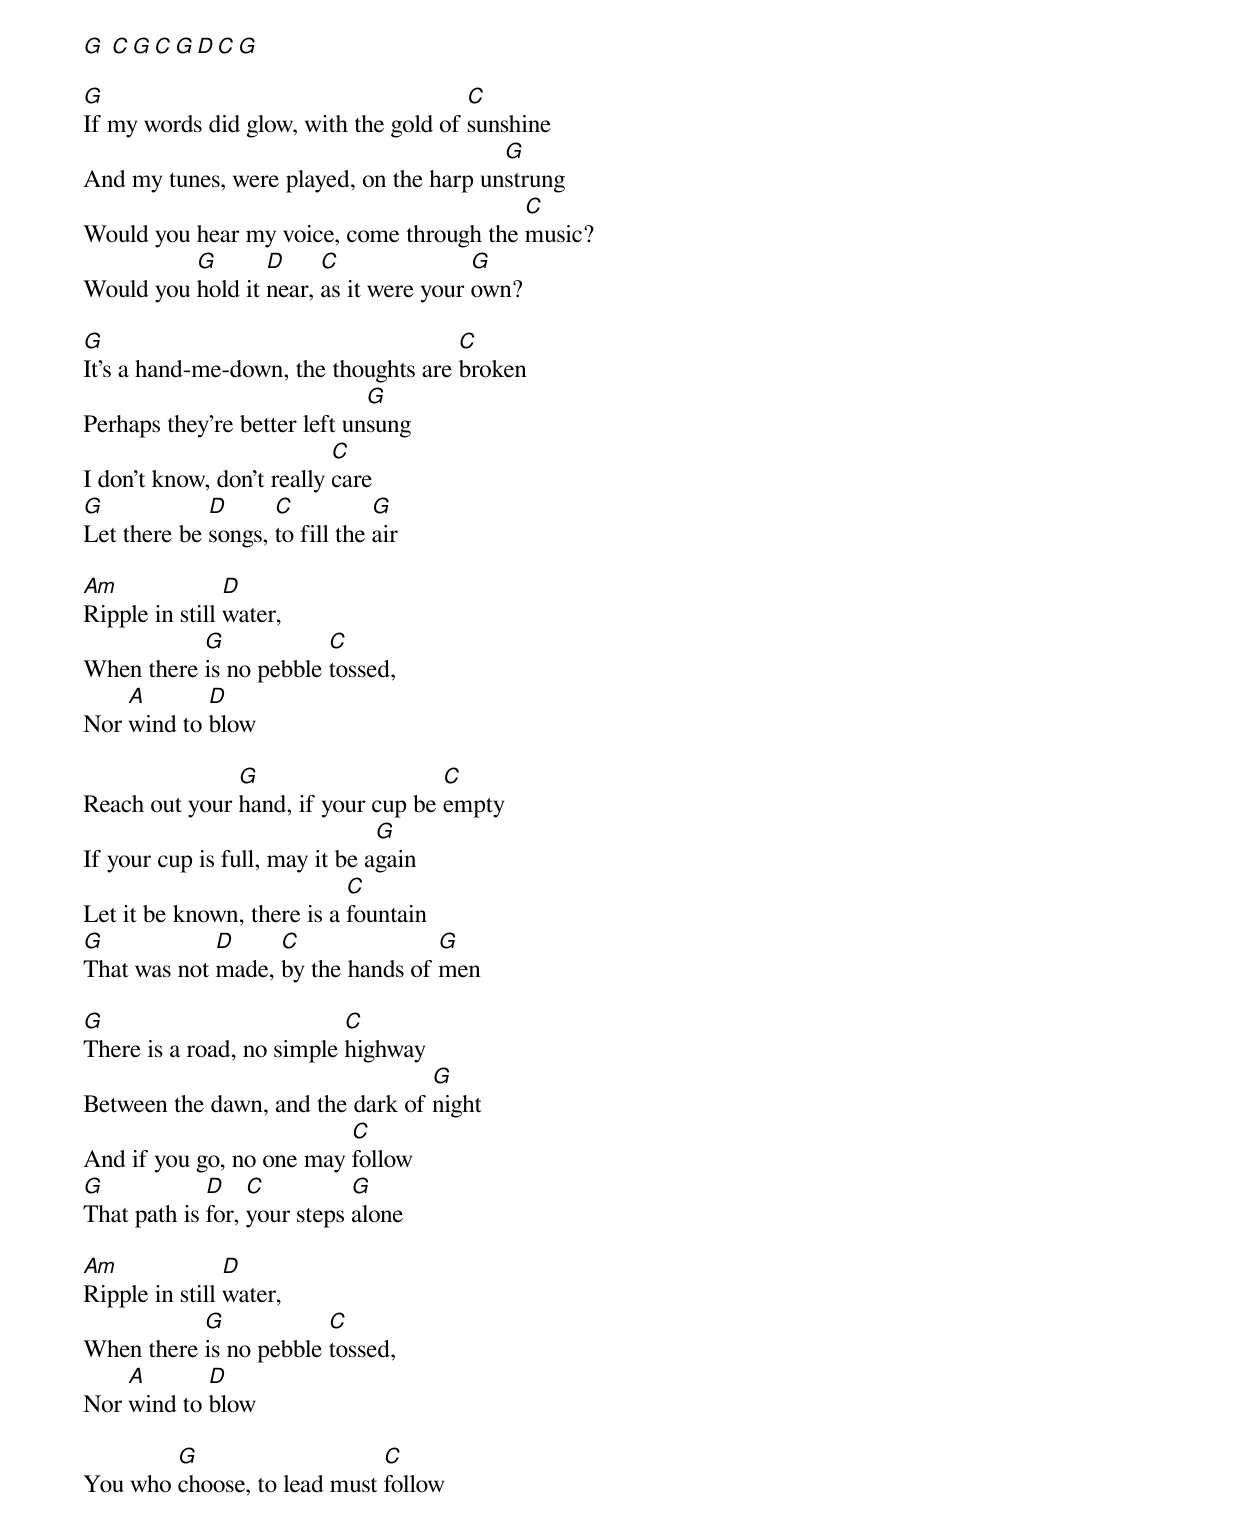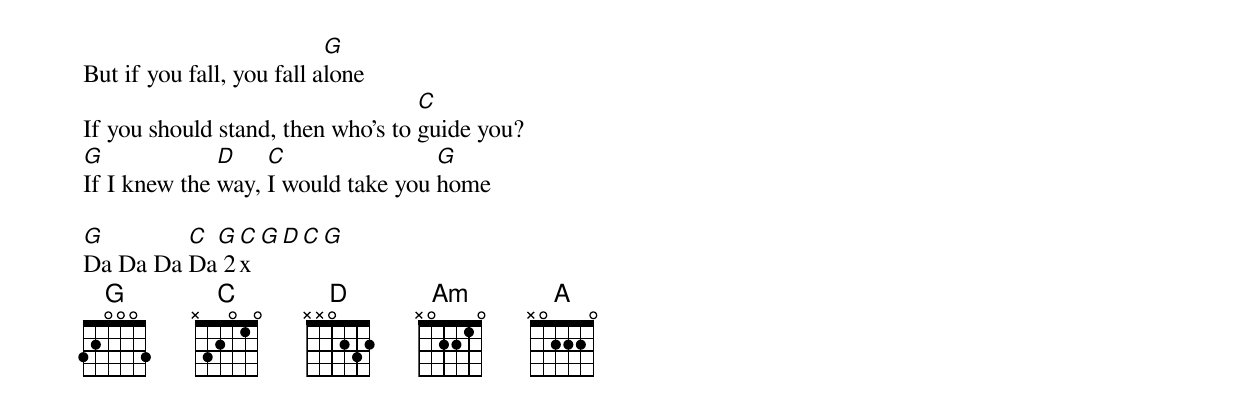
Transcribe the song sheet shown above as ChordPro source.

[G] [C][G][C][G][D][C][G]

[G]If my words did glow, with the gold of [C]sunshine
And my tunes, were played, on the harp un[G]strung
Would you hear my voice, come through the [C]music?
Would you [G]hold it [D]near, [C]as it were your [G]own?

[G]It's a hand-me-down, the thoughts are [C]broken
Perhaps they're better left un[G]sung
I don't know, don't really [C]care
[G]Let there be [D]songs, [C]to fill the [G]air

[Am]Ripple in still [D]water,
When there [G]is no pebble [C]tossed,
Nor [A]wind to [D]blow

Reach out your [G]hand, if your cup be [C]empty
If your cup is full, may it be a[G]gain
Let it be known, there is a [C]fountain
[G]That was not [D]made, [C]by the hands of [G]men

[G]There is a road, no simple [C]highway
Between the dawn, and the dark of [G]night
And if you go, no one may [C]follow
[G]That path is [D]for, [C]your steps [G]alone

[Am]Ripple in still [D]water,
When there [G]is no pebble [C]tossed,
Nor [A]wind to [D]blow

You who [G]choose, to lead must [C]follow
But if you fall, you fall a[G]lone
If you should stand, then who's to [C]guide you?
[G]If I knew the [D]way, [C]I would take you [G]home

[G]Da Da Da [C]Da[G] 2[C]x[G][D][C][G]
